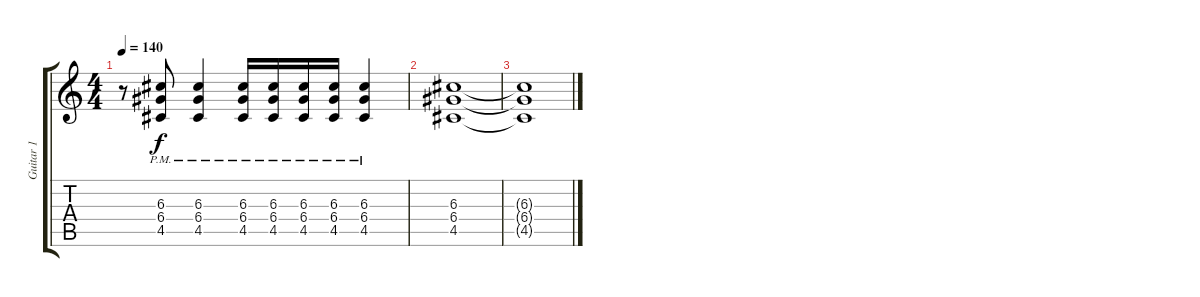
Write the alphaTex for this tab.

\track ("Guitar 1" "Guitar 1") {instrument distortionguitar}
\staff {score tabs}
\tuning (E4 B3 G3 D3 A2 E2) {hide}
\ts (4 4)
\tempo 140
\clef g2
\ks c
r.8{dy f} (6.3{pm} 6.4{pm} 4.5{pm}).8 (6.3{pm} 6.4{pm} 4.5{pm}).4 (6.3{pm} 6.4{pm} 4.5{pm}).16 (6.3{pm} 6.4{pm} 4.5{pm}).16 (6.3{pm} 6.4{pm} 4.5{pm}).16 (6.3{pm} 6.4{pm} 4.5{pm}).16 (6.3{pm} 6.4{pm} 4.5{pm}).4 |
(6.3 6.4 4.5).1 |
(6.3{t} 6.4{t} 4.5{t}).1{volume 0}
